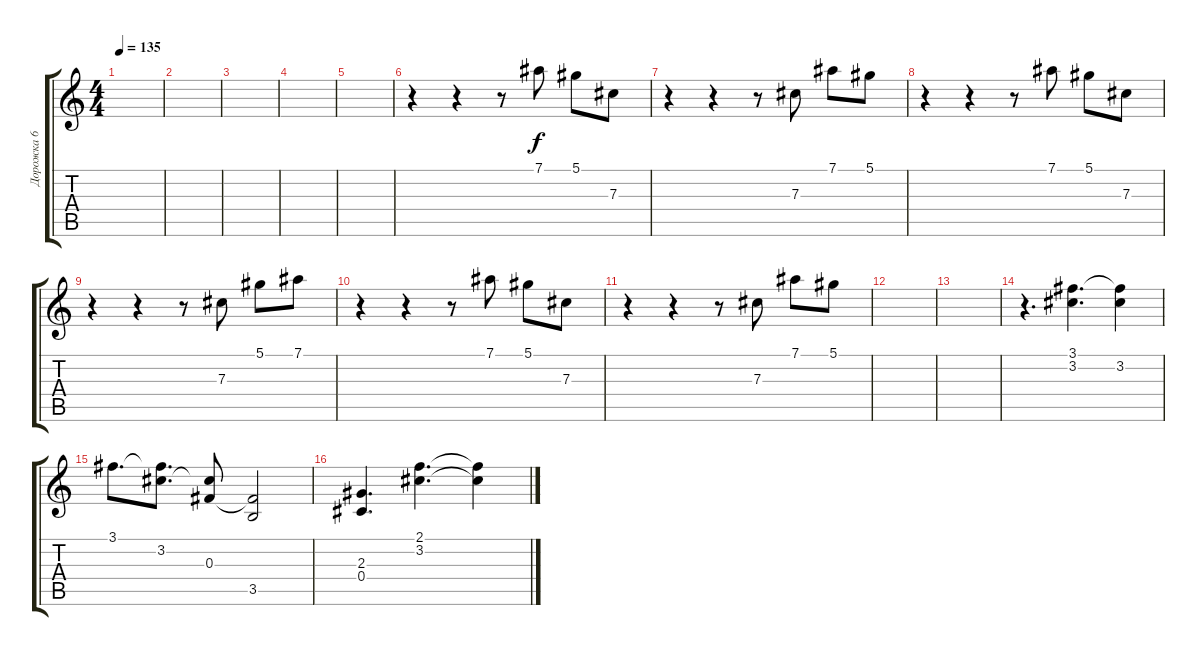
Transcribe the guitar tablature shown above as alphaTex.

\track ("Дорожка 6" "Дорожка 6") {instrument electricguitarclean}
\staff {score tabs}
\tuning (Eb4 Bb3 Gb3 Db3 Ab2 Eb2) {hide}
\ts (4 4)
\tempo 135
\clef g2
\ks c
|
|
|
|
|
r.4 r.4 r.8 7.1.8 5.1.8 7.3.8 |
r.4 r.4 r.8 7.3.8 7.1.8 5.1.8 |
r.4 r.4 r.8 7.1.8 5.1.8 7.3.8 |
r.4 r.4 r.8 7.3.8 5.1.8 7.1.8 |
r.4 r.4 r.8 7.1.8 5.1.8 7.3.8 |
r.4 r.4 r.8 7.3.8 7.1.8 5.1.8 |
|
|
r.4{d} (3.1 3.2).4{d} (3.1{t} 3.2).4 |
3.1.8{d} (3.1{t} 3.2).8{d} (3.2{t} 0.3).8 (0.3{t} 3.5).2 |
(2.3 0.4).4{d} (2.1 3.2).4{d} (2.1{t} 3.2{t}).4
